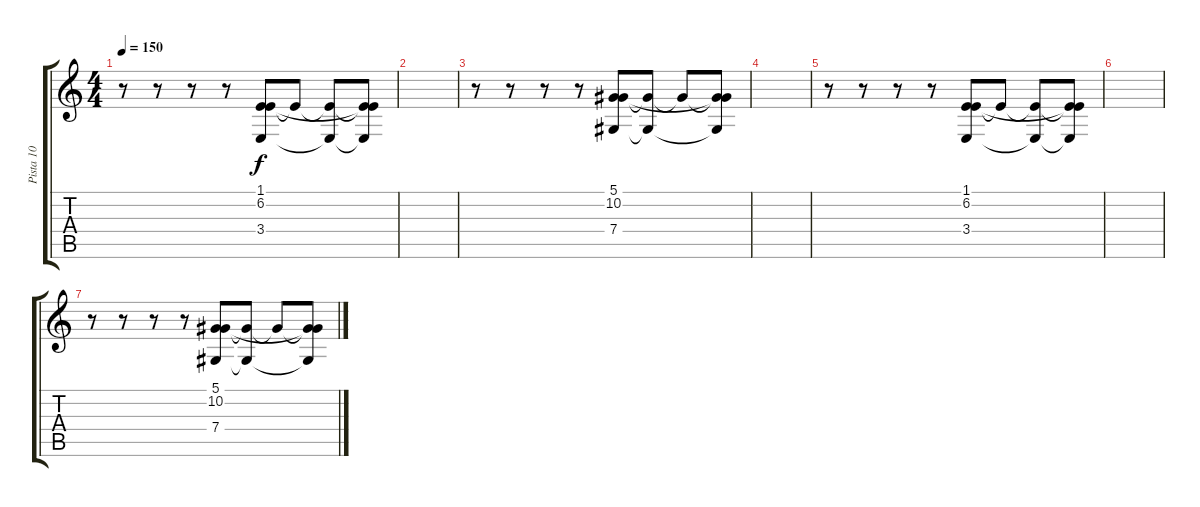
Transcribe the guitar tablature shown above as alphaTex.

\track ("Pista 10" "Pista 10") {instrument choiraahs}
\staff {score tabs}
\tuning (Eb4 Bb3 Gb3 Db3 Ab2 Eb2) {hide}
\ts (4 4)
\tempo 150
\clef g2
\ks c
r.8{dy f} r.8 r.8 r.8 (1.1 6.2 3.4).8 1.1{t}.8 (1.1{t} 3.4{t}).8 (1.1{t} 6.2{t} 3.4{t}).8 |
|
r.8 r.8 r.8 r.8 (5.1 10.2 7.4).8 (5.1{t} 7.4{t}).8 5.1{t}.8 (5.1{t} 10.2{t} 7.4{t}).8 |
|
r.8 r.8 r.8 r.8 (1.1 6.2 3.4).8 1.1{t}.8 (1.1{t} 3.4{t}).8 (1.1{t} 6.2{t} 3.4{t}).8 |
|
r.8 r.8 r.8 r.8 (5.1 10.2 7.4).8 (5.1{t} 7.4{t}).8 5.1{t}.8 (5.1{t} 10.2{t} 7.4{t}).8
